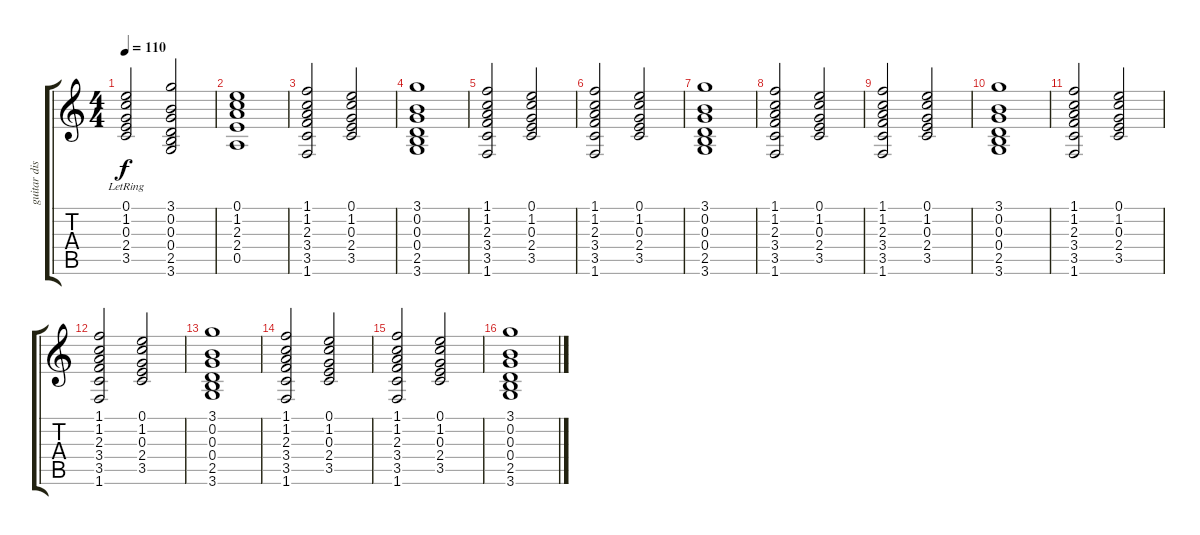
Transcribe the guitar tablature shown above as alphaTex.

\track ("guitar disto" "guitar dis") {instrument distortionguitar}
\staff {score tabs}
\tuning (E4 B3 G3 D3 A2 E2) {hide}
\ts (4 4)
\tempo 110
\clef g2
\ks c
(0.1{lr} 1.2{lr} 0.3{lr} 2.4{lr} 3.5{lr}).2{dy f} (3.1 0.2 0.3 0.4 2.5 3.6).2 |
(0.1 1.2 2.3 2.4 0.5).1 |
(1.1 1.2 2.3 3.4 3.5 1.6).2 (0.1 1.2 0.3 2.4 3.5).2 |
(3.1 0.2 0.3 0.4 2.5 3.6).1 |
(1.1 1.2 2.3 3.4 3.5 1.6).2 (0.1 1.2 0.3 2.4 3.5).2 |
(1.1 1.2 2.3 3.4 3.5 1.6).2 (0.1 1.2 0.3 2.4 3.5).2 |
(3.1 0.2 0.3 0.4 2.5 3.6).1 |
(1.1 1.2 2.3 3.4 3.5 1.6).2 (0.1 1.2 0.3 2.4 3.5).2 |
(1.1 1.2 2.3 3.4 3.5 1.6).2 (0.1 1.2 0.3 2.4 3.5).2 |
(3.1 0.2 0.3 0.4 2.5 3.6).1 |
(1.1 1.2 2.3 3.4 3.5 1.6).2 (0.1 1.2 0.3 2.4 3.5).2 |
(1.1 1.2 2.3 3.4 3.5 1.6).2 (0.1 1.2 0.3 2.4 3.5).2 |
(3.1 0.2 0.3 0.4 2.5 3.6).1 |
(1.1 1.2 2.3 3.4 3.5 1.6).2 (0.1 1.2 0.3 2.4 3.5).2 |
(1.1 1.2 2.3 3.4 3.5 1.6).2 (0.1 1.2 0.3 2.4 3.5).2 |
(3.1 0.2 0.3 0.4 2.5 3.6).1
